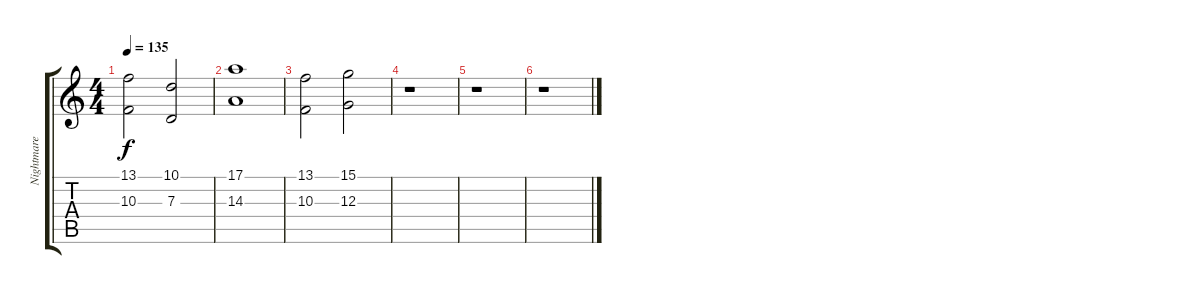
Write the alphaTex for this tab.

\track ("Nightmare Industrie Synthétiseur 2" "Nightmare ") {instrument fx7echoes}
\staff {score tabs}
\tuning (E4 B3 G3 D3 A2 E2) {hide}
\ts (4 4)
\tempo 135
\clef g2
\ks c
(13.1 10.3).2{dy f} (10.1 7.3).2 |
(17.1 14.3).1 |
(13.1 10.3).2 (15.1 12.3).2 |
r.1 |
r.1 |
r.1
